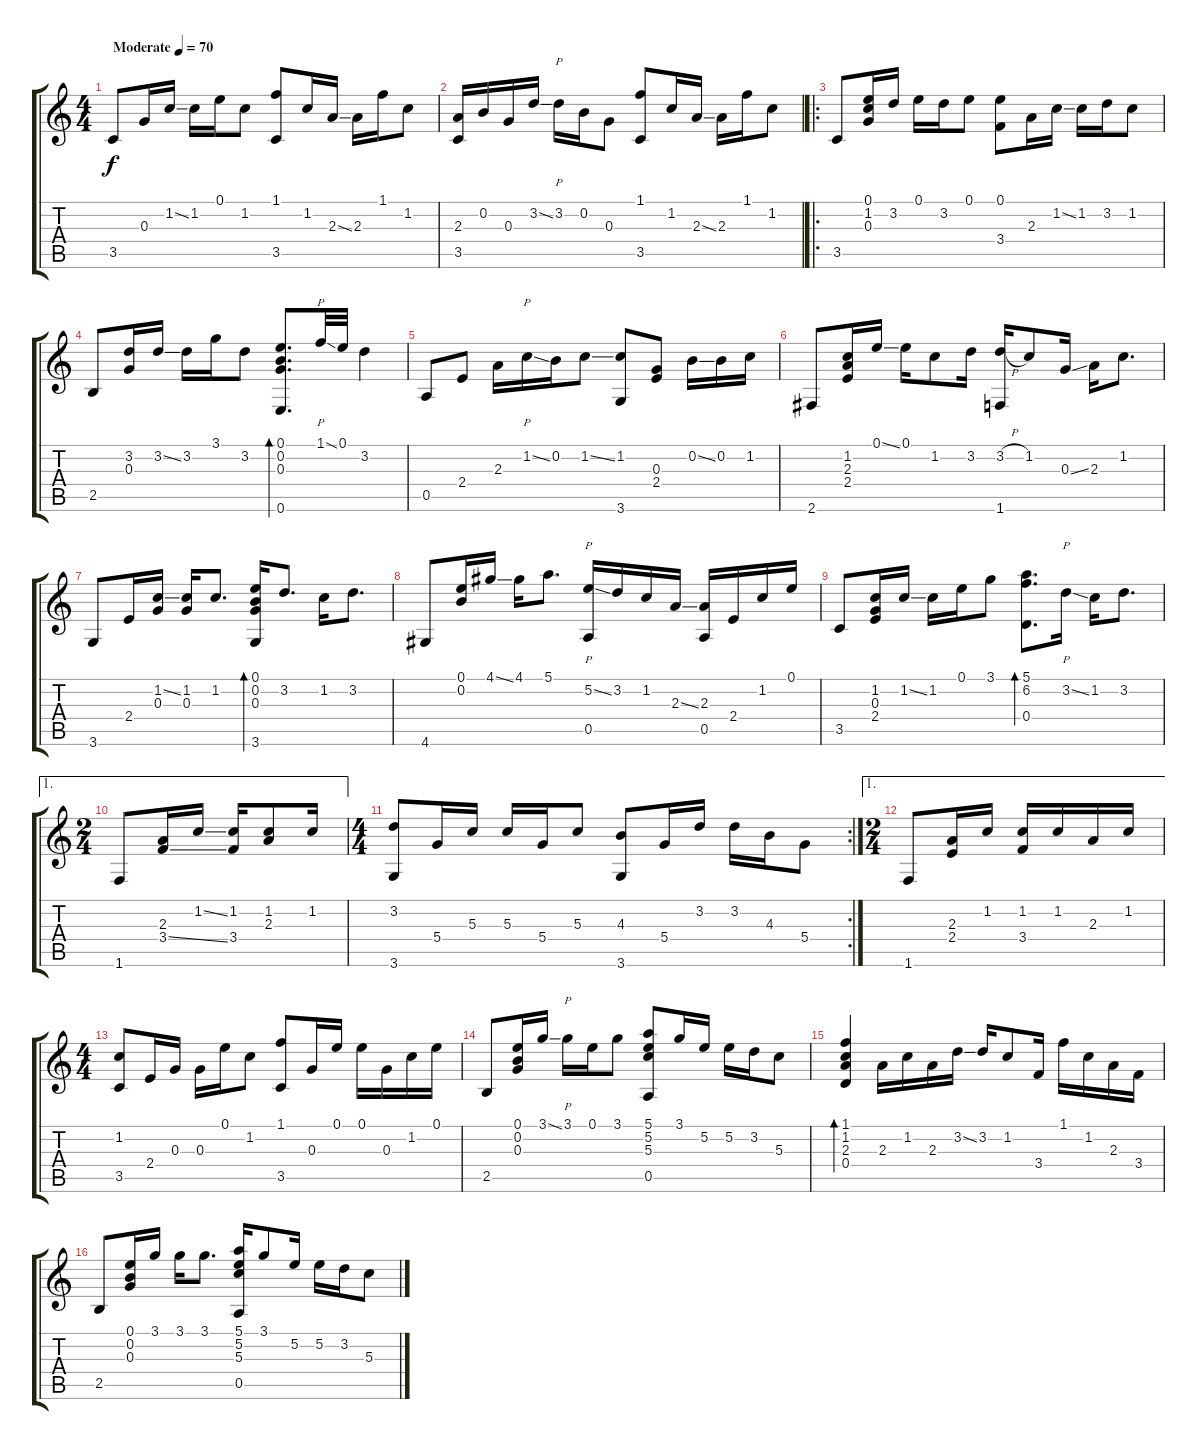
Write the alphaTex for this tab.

\track "" {instrument acousticguitarsteel}
\staff {score tabs}
\tuning (E4 B3 G3 D3 A2 E2) {hide}
\ts (4 4)
\tempo (70 "Moderate")
\clef g2
\ks c
3.5.8{dy f instrument acousticguitarsteel} 0.3.16 1.2{ss}.16 1.2.16 0.1.16 1.2.8 (1.1 3.5).8 1.2.16 2.3{ss}.16 2.3.16 1.1.16 1.2.8 |
(2.3 3.5).16 0.2.16 0.3.16 3.2{ss}.16 3.2.16{p} 0.2.16 0.3.8 (1.1 3.5).8 1.2.16 2.3{ss}.16 2.3.16 1.1.16 1.2.8 |
\ro
3.5.8 (0.1 1.2 0.3).16 3.2.16 0.1.16 3.2.16 0.1.8 (0.1 3.4).8 2.3.16 1.2{ss}.16 1.2.16 3.2.16 1.2.8 |
2.5.8 (3.2 0.3).16 3.2{ss}.16 3.2.16 3.1.16 3.2.8 (0.1 0.2 0.3 0.6).8{d bd 60} 1.1{ss}.32{p} 0.1.32 3.2.4 |
0.5.8 2.4.8 2.3.16 1.2{ss}.16{p} 0.2.16 1.2{ss}.8 (1.2 3.6).8 (0.3 2.4).8 0.2{ss}.16 0.2.16 1.2.16 |
2.6.8 (1.2 2.3 2.4).16 0.1{ss}.16 0.1.16 1.2.8 3.2.16 (3.2{h} 1.6).16 1.2.8 0.3{ss}.16 2.3.16 1.2.8{d} |
3.6.8 2.4.16 (1.2{ss} 0.3).16 (1.2 0.3).16 1.2.8{d} (0.1 0.2 0.3 3.6).16{bd 240} 3.2.8{d} 1.2.16 3.2.8{d} |
4.6.8 (0.1 0.2).16 4.1{ss}.16 4.1.16 5.1.8{d} (5.2{ss} 0.5).16{p} 3.2.16 1.2.16 2.3{ss}.16 (2.3 0.5).16 2.4.16 1.2.16 0.1.16 |
3.5.8 (1.2 0.3 2.4).16 1.2{ss}.16 1.2.16 0.1.16 3.1.8 (5.1 6.2 0.4).8{d bd 240} 3.2{ss}.16{p} 1.2.16 3.2.8{d} |
\ae 1
\ts (2 4)
1.6.8 (2.3 3.4{ss}).16 1.2{ss}.16 (1.2 3.4).16 (1.2 2.3).8 1.2.16 |
\rc 2
\ts (4 4)
(3.2 3.6).8 5.4.16 5.3.16 5.3.16 5.4.16 5.3.8 (4.3 3.6).8 5.4.16 3.2.16 3.2.16 4.3.16 5.4.8 |
\ae 1
\ts (2 4)
1.6.8 (2.3 2.4).16 1.2.16 (1.2 3.4).16 1.2.16 2.3.16 1.2.16 |
\ts (4 4)
(1.2 3.5).8 2.4.16 0.3.16 0.3.16 0.1.16 1.2.8 (1.1 3.5).8 0.3.16 0.1.16 0.1.16 0.3.16 1.2.16 0.1.16 |
2.5.8 (0.1 0.2 0.3).16 3.1{ss}.16 3.1.16{p} 0.1.16 3.1.8 (5.1 5.2 5.3 0.5).8 3.1.16 5.2.16 5.2.16 3.2.16 5.3.8 |
(1.1 1.2 2.3 0.4).4{bd 120} 2.3.16 1.2.16 2.3.16 3.2{ss}.16 3.2.16 1.2.8 3.4.16 1.1.16 1.2.16 2.3.16 3.4.16 |
2.5.8 (0.1 0.2 0.3).16 3.1.16 3.1.16 3.1.8{d} (5.1 5.2 5.3 0.5).16 3.1.8 5.2.16 5.2.16 3.2.16 5.3.8
